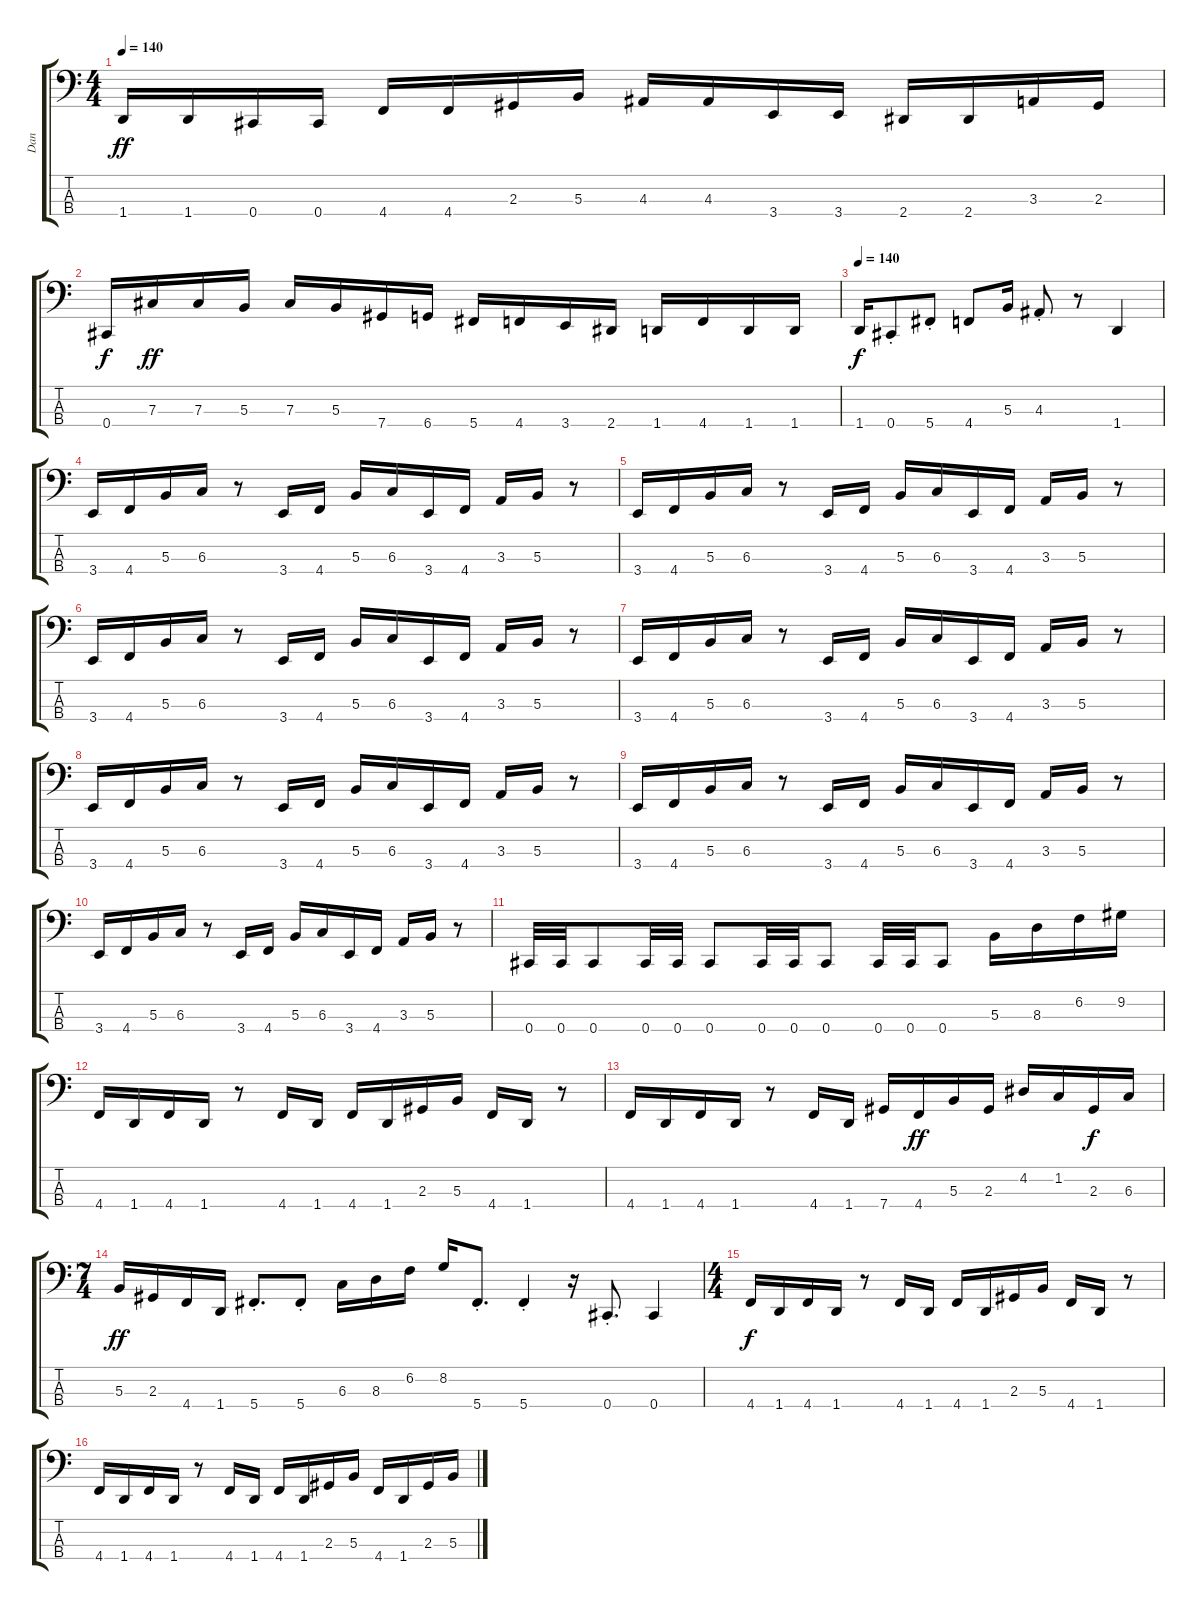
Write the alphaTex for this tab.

\track ("Dan" "Dan") {instrument electricbassfinger}
\staff {score tabs}
\tuning (E2 B1 Gb1 Db1) {hide}
\ts (4 4)
\tempo 140
\clef f4
\ks c
1.4.16{dy ff} 1.4.16 0.4.16 0.4.16 4.4.16 4.4.16 2.3.16 5.3.16 4.3.16 4.3.16 3.4.16 3.4.16 2.4.16 2.4.16 3.3.16 2.3.16 |
0.4.16{dy f} 7.3.16{dy ff} 7.3.16 5.3.16 7.3.16 5.3.16 7.4.16 6.4.16 5.4.16 4.4.16 3.4.16 2.4.16 1.4.16 4.4.16 1.4.16 1.4.16 |
\tempo 140
1.4.16{dy f} 0.4{st}.8 5.4{st}.8 4.4.8 5.3.16 4.3{st}.8 r.8 1.4.4 |
3.4.16 4.4.16 5.3.16 6.3.16 r.8 3.4.16 4.4.16 5.3.16 6.3.16 3.4.16 4.4.16 3.3.16 5.3.16 r.8 |
3.4.16 4.4.16 5.3.16 6.3.16 r.8 3.4.16 4.4.16 5.3.16 6.3.16 3.4.16 4.4.16 3.3.16 5.3.16 r.8 |
3.4.16 4.4.16 5.3.16 6.3.16 r.8 3.4.16 4.4.16 5.3.16 6.3.16 3.4.16 4.4.16 3.3.16 5.3.16 r.8 |
3.4.16 4.4.16 5.3.16 6.3.16 r.8 3.4.16 4.4.16 5.3.16 6.3.16 3.4.16 4.4.16 3.3.16 5.3.16 r.8 |
3.4.16 4.4.16 5.3.16 6.3.16 r.8 3.4.16 4.4.16 5.3.16 6.3.16 3.4.16 4.4.16 3.3.16 5.3.16 r.8 |
3.4.16 4.4.16 5.3.16 6.3.16 r.8 3.4.16 4.4.16 5.3.16 6.3.16 3.4.16 4.4.16 3.3.16 5.3.16 r.8 |
3.4.16 4.4.16 5.3.16 6.3.16 r.8 3.4.16 4.4.16 5.3.16 6.3.16 3.4.16 4.4.16 3.3.16 5.3.16 r.8 |
0.4.32 0.4.32 0.4.8 0.4.32 0.4.32 0.4.8 0.4.32 0.4.32 0.4.8 0.4.32 0.4.32 0.4.8 5.3.16 8.3.16 6.2.16 9.2.16 |
4.4.16 1.4.16 4.4.16 1.4.16 r.8 4.4.16 1.4.16 4.4.16 1.4.16 2.3.16 5.3.16 4.4.16 1.4.16 r.8 |
4.4.16 1.4.16 4.4.16 1.4.16 r.8 4.4.16 1.4.16 7.4.16 4.4.16{dy ff} 5.3.16 2.3.16 4.2.16 1.2.16 2.3.16{dy f} 6.3.16 |
\ts (7 4)
5.3.16{dy ff} 2.3.16 4.4.16 1.4.16 5.4{st}.8{d} 5.4{st}.8 6.3.16 8.3.16 6.2.16 8.2.16 5.4{st}.8{d} 5.4{st}.4 r.16 0.4{st}.8{d} 0.4.4 |
\ts (4 4)
4.4.16{dy f} 1.4.16 4.4.16 1.4.16 r.8 4.4.16 1.4.16 4.4.16 1.4.16 2.3.16 5.3.16 4.4.16 1.4.16 r.8 |
4.4.16 1.4.16 4.4.16 1.4.16 r.8 4.4.16 1.4.16 4.4.16 1.4.16 2.3.16 5.3.16 4.4.16 1.4.16 2.3.16 5.3.16
